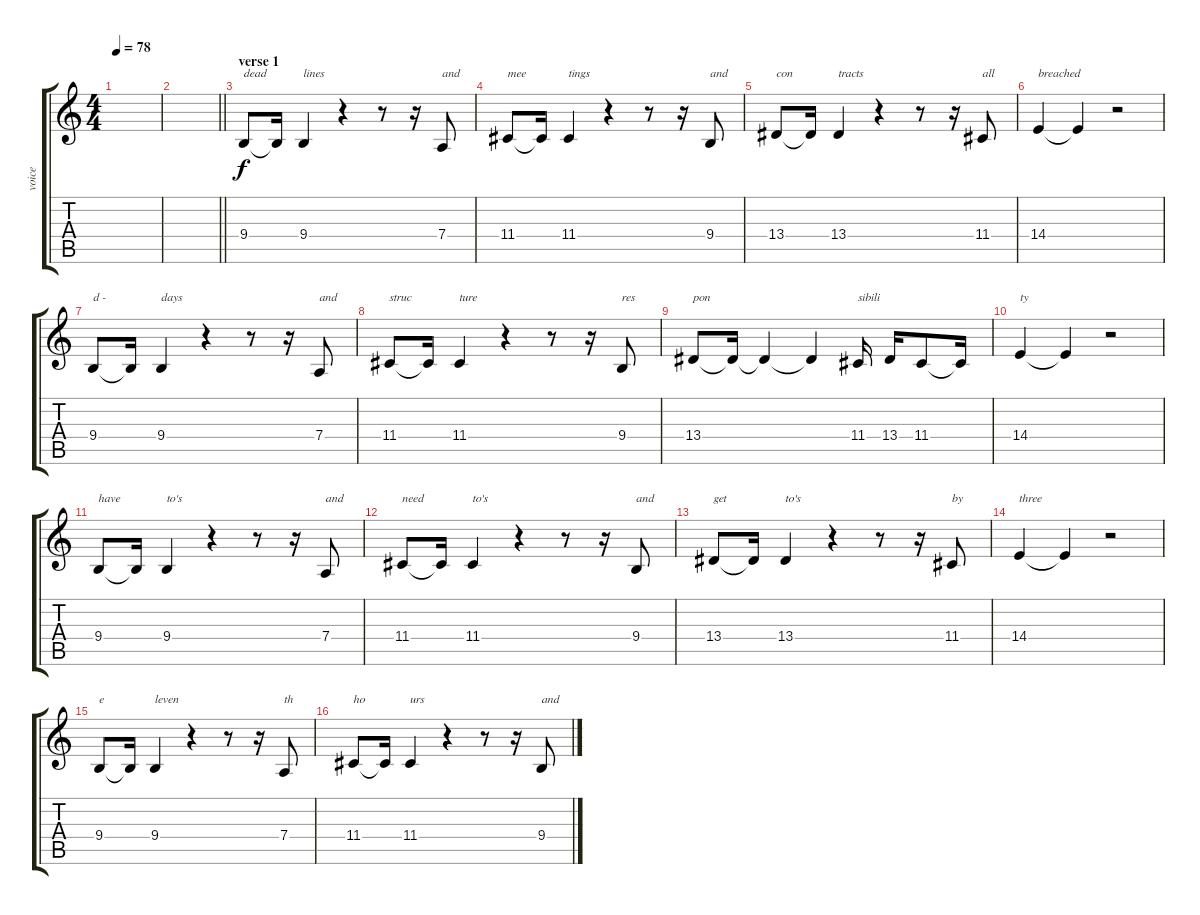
\track ("voice" "voice") {instrument electricgrandpiano}
\staff {score tabs}
\tuning (E4 B3 G3 D3 A2 E2) {hide}
\ts (4 4)
\tempo 78
\clef g2
\ks c
|
\barLineRight lightlight
|
\section ("" "verse 1")
9.4.8{txt "dead  "} 9.4{t}.16 9.4.4{txt "lines"} r.4 r.8 r.16 7.4.8{txt "and"} |
11.4.8{txt "mee"} 11.4{t}.16 11.4.4{txt "tings"} r.4 r.8 r.16 9.4.8{txt "and"} |
13.4.8{txt "con"} 13.4{t}.16 13.4.4{txt "tracts"} r.4 r.8 r.16 11.4.8{txt "all"} |
14.4.4{txt "breached"} 14.4{t}.4 r.2 |
9.4.8{txt "d -"} 9.4{t}.16 9.4.4{txt "days"} r.4 r.8 r.16 7.4.8{txt "and"} |
11.4.8{txt "struc"} 11.4{t}.16 11.4.4{txt "ture"} r.4 r.8 r.16 9.4.8{txt "res"} |
13.4.8{txt "pon"} 13.4{t}.16 13.4{t}.4 13.4{t}.4 11.4.16{txt "sibili"} 13.4.16 11.4.8 11.4{t}.16 |
14.4.4{txt "ty"} 14.4{t}.4 r.2 |
9.4.8{txt "have"} 9.4{t}.16 9.4.4{txt "to's"} r.4 r.8 r.16 7.4.8{txt "and"} |
11.4.8{txt "need"} 11.4{t}.16 11.4.4{txt "to's"} r.4 r.8 r.16 9.4.8{txt "and"} |
13.4.8{txt "get"} 13.4{t}.16 13.4.4{txt "to's"} r.4 r.8 r.16 11.4.8{txt "by"} |
14.4.4{txt "three"} 14.4{t}.4 r.2 |
9.4.8{txt "e"} 9.4{t}.16 9.4.4{txt "leven"} r.4 r.8 r.16 7.4.8{txt "th"} |
11.4.8{txt "ho"} 11.4{t}.16 11.4.4{txt "urs"} r.4 r.8 r.16 9.4.8{txt "and"}
